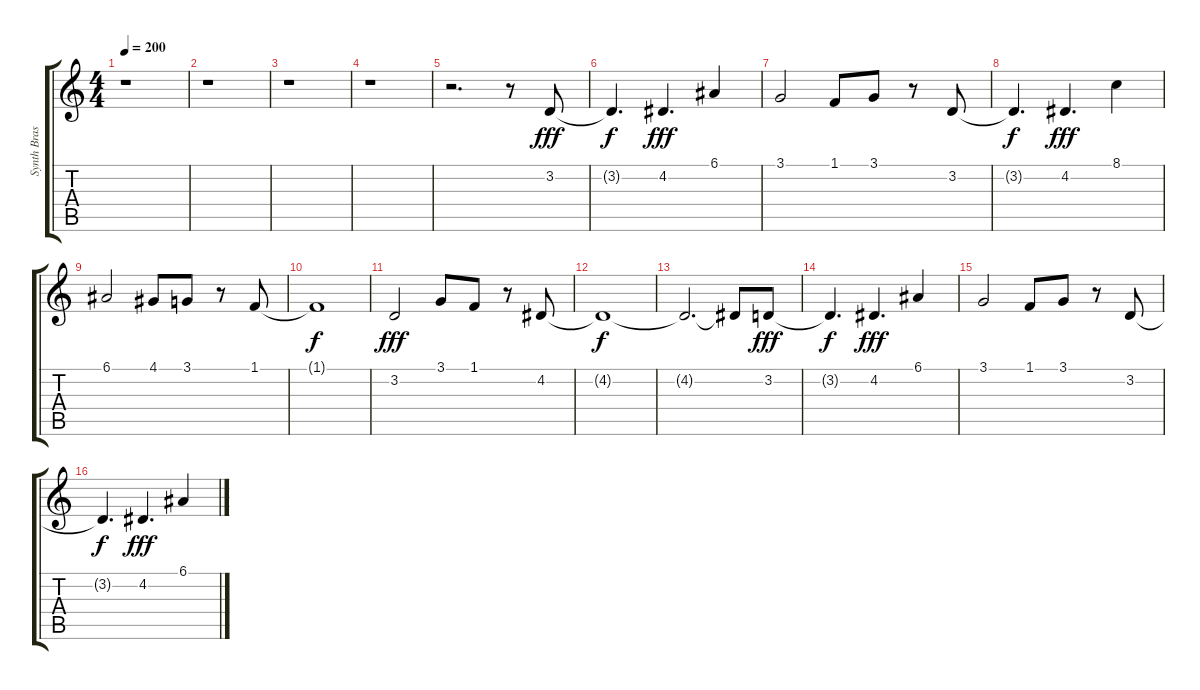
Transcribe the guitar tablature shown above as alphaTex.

\track ("Synth Brass 2" "Synth Bras") {instrument synthbrass2}
\staff {score tabs}
\tuning (E4 B3 G3 D3 A2 E2) {hide}
\ts (4 4)
\tempo 200
\clef g2
\ks c
r.1{dy f} |
r.1 |
r.1 |
r.1 |
r.2{d} r.8 3.2.8{dy fff} |
3.2{t}.4{d dy f} 4.2.4{d dy fff} 6.1.4 |
3.1.2 1.1.8 3.1.8 r.8 3.2.8 |
3.2{t}.4{d dy f} 4.2.4{d dy fff} 8.1.4 |
6.1.2 4.1.8 3.1.8 r.8 1.1.8 |
1.1{t}.1{dy f} |
3.2.2{dy fff} 3.1.8 1.1.8 r.8 4.2.8 |
4.2{t}.1{dy f} |
4.2{t}.2{d} 4.2{t}.8 3.2.8{dy fff} |
3.2{t}.4{d dy f} 4.2.4{d dy fff} 6.1.4 |
3.1.2 1.1.8 3.1.8 r.8 3.2.8 |
3.2{t}.4{d dy f} 4.2.4{d dy fff} 6.1.4
